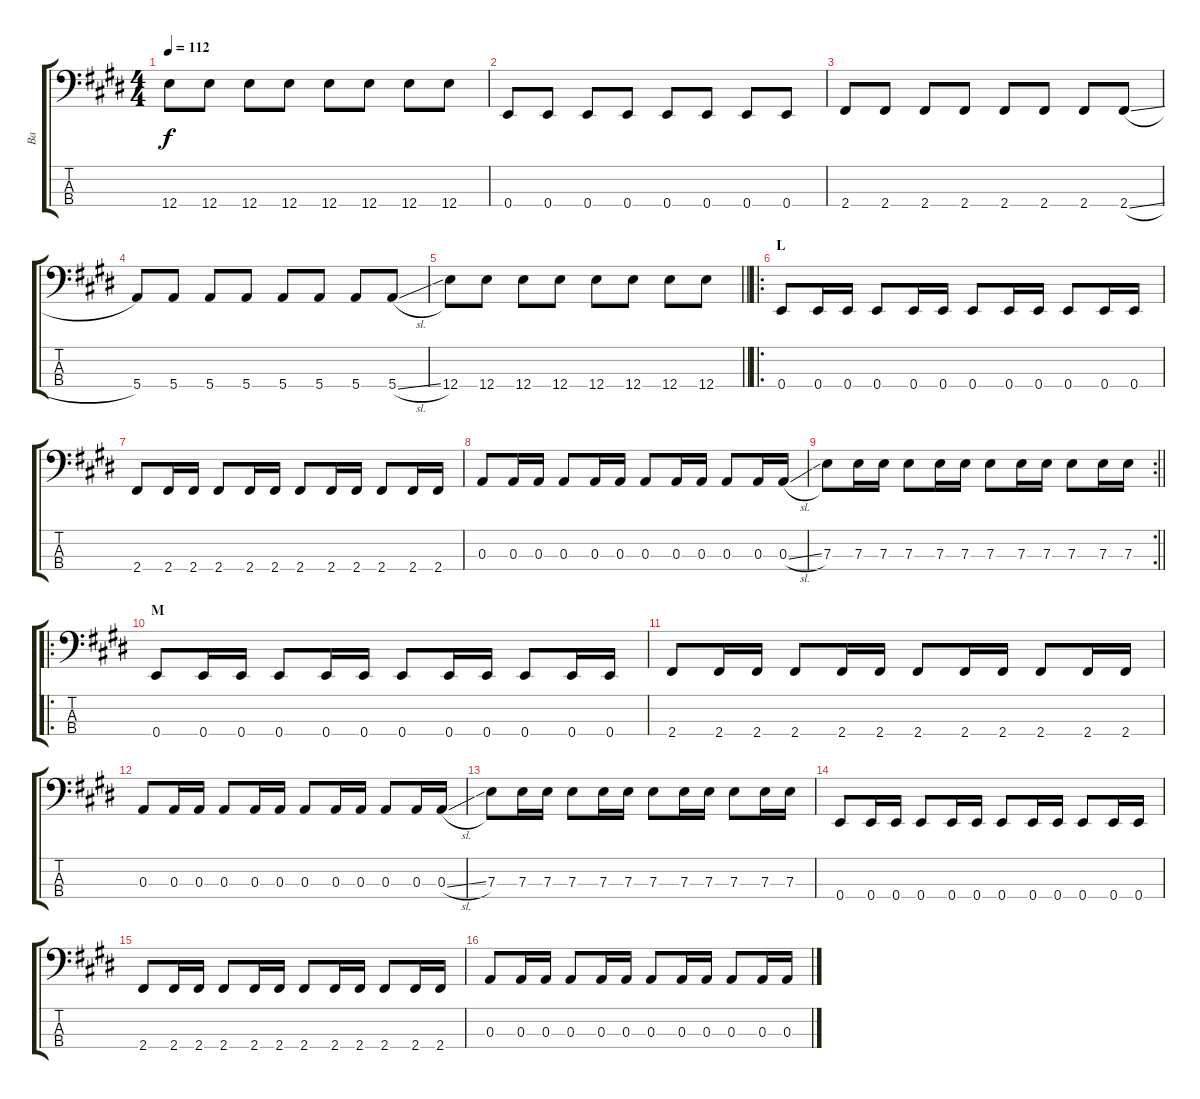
\track ("Ba" "Ba") {instrument electricbassfinger}
\staff {score tabs}
\tuning (G2 D2 A1 E1) {hide}
\ts (4 4)
\tempo 112
\clef f4
\ks e
12.4.8{dy f} 12.4.8 12.4.8 12.4.8 12.4.8 12.4.8 12.4.8 12.4.8 |
0.4.8 0.4.8 0.4.8 0.4.8 0.4.8 0.4.8 0.4.8 0.4.8 |
2.4.8 2.4.8 2.4.8 2.4.8 2.4.8 2.4.8 2.4.8 2.4{sl}.8 |
5.4.8 5.4.8 5.4.8 5.4.8 5.4.8 5.4.8 5.4.8 5.4{sl}.8 |
\barLineRight lightlight
12.4.8 12.4.8 12.4.8 12.4.8 12.4.8 12.4.8 12.4.8 12.4.8 |
\ro
\section ("" "L")
0.4.8 0.4.16 0.4.16 0.4.8 0.4.16 0.4.16 0.4.8 0.4.16 0.4.16 0.4.8 0.4.16 0.4.16 |
2.4.8 2.4.16 2.4.16 2.4.8 2.4.16 2.4.16 2.4.8 2.4.16 2.4.16 2.4.8 2.4.16 2.4.16 |
0.3.8 0.3.16 0.3.16 0.3.8 0.3.16 0.3.16 0.3.8 0.3.16 0.3.16 0.3.8 0.3.16 0.3{sl}.16 |
\rc 2
\barLineRight lightlight
7.3.8 7.3.16 7.3.16 7.3.8 7.3.16 7.3.16 7.3.8 7.3.16 7.3.16 7.3.8 7.3.16 7.3.16 |
\ro
\section ("" "M")
0.4.8 0.4.16 0.4.16 0.4.8 0.4.16 0.4.16 0.4.8 0.4.16 0.4.16 0.4.8 0.4.16 0.4.16 |
2.4.8 2.4.16 2.4.16 2.4.8 2.4.16 2.4.16 2.4.8 2.4.16 2.4.16 2.4.8 2.4.16 2.4.16 |
0.3.8 0.3.16 0.3.16 0.3.8 0.3.16 0.3.16 0.3.8 0.3.16 0.3.16 0.3.8 0.3.16 0.3{sl}.16 |
7.3.8 7.3.16 7.3.16 7.3.8 7.3.16 7.3.16 7.3.8 7.3.16 7.3.16 7.3.8 7.3.16 7.3.16 |
0.4.8 0.4.16 0.4.16 0.4.8 0.4.16 0.4.16 0.4.8 0.4.16 0.4.16 0.4.8 0.4.16 0.4.16 |
2.4.8 2.4.16 2.4.16 2.4.8 2.4.16 2.4.16 2.4.8 2.4.16 2.4.16 2.4.8 2.4.16 2.4.16 |
0.3.8 0.3.16 0.3.16 0.3.8 0.3.16 0.3.16 0.3.8 0.3.16 0.3.16 0.3.8 0.3.16 0.3.16
